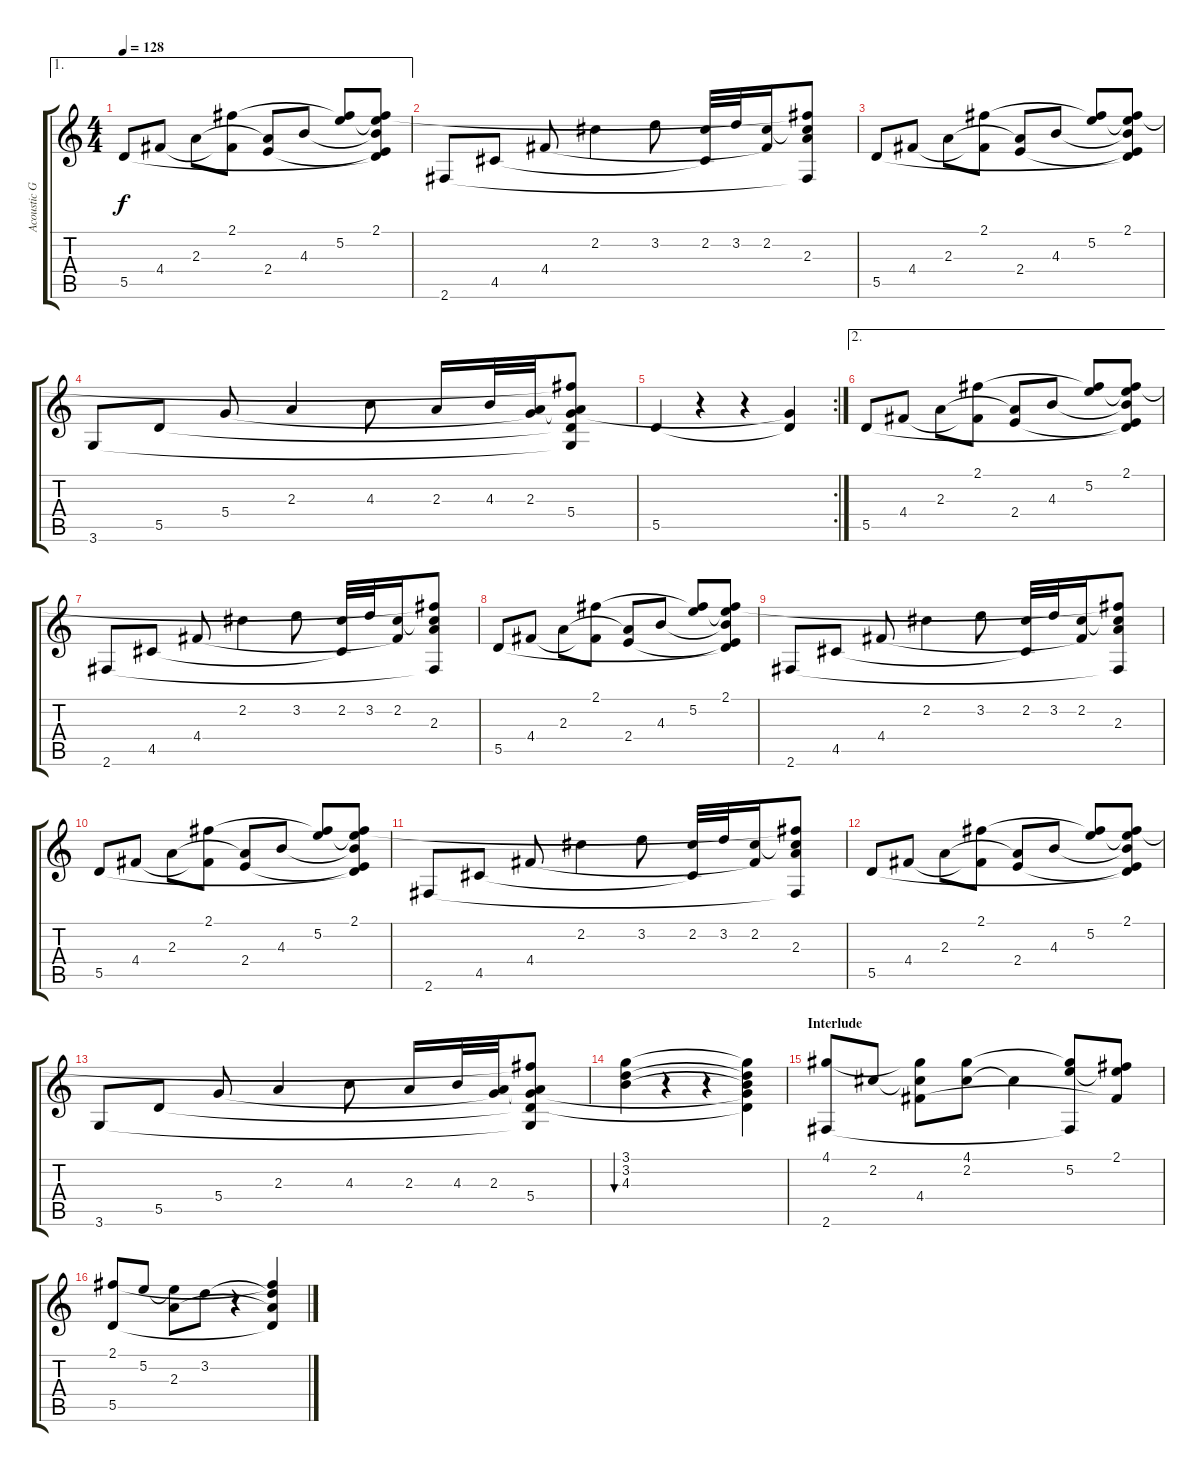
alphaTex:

\track ("Acoustic Guitar" "Acoustic G") {instrument acousticguitarsteel}
\staff {score tabs}
\tuning (E4 B3 G3 D3 A2 E2) {hide}
\ae 1
\ts (4 4)
\tempo 128
\clef g2
\ks c
5.5.8{dy f} 4.4.8 2.3.8 (2.1 4.4{t}).8 (2.3{t} 2.4).8 4.3.8 (2.1{t} 5.2).8 (2.1 5.2{t} 4.3{t} 2.4{t} 5.5{t}).8 |
2.6.8 4.5.8 4.4.8 2.2.4 3.2.8 (2.2 4.5{t}).32 3.2.32 (2.2 4.4{t}).16 (2.1{t} 2.2{t} 2.3 2.6{t}).8 |
5.5.8 4.4.8 2.3.8 (2.1 4.4{t}).8 (2.3{t} 2.4).8 4.3.8 (2.1{t} 5.2).8 (2.1 5.2{t} 4.3{t} 2.4{t} 5.5{t}).8 |
3.6.8 5.5.8 5.4.8 2.3.4 4.3.8 2.3.16 4.3.32 (2.3 5.4{t}).32 (2.1{t} 2.3{t} 5.4 5.5{t} 3.6{t}).8 |
\rc 2
5.5.4 r.4 r.4 (5.4{t} 5.5{t}).4 |
\ae 2
5.5.8 4.4.8 2.3.8 (2.1 4.4{t}).8 (2.3{t} 2.4).8 4.3.8 (2.1{t} 5.2).8 (2.1 5.2{t} 4.3{t} 2.4{t} 5.5{t}).8 |
2.6.8 4.5.8 4.4.8 2.2.4 3.2.8 (2.2 4.5{t}).32 3.2.32 (2.2 4.4{t}).16 (2.1{t} 2.2{t} 2.3 2.6{t}).8 |
5.5.8 4.4.8 2.3.8 (2.1 4.4{t}).8 (2.3{t} 2.4).8 4.3.8 (2.1{t} 5.2).8 (2.1 5.2{t} 4.3{t} 2.4{t} 5.5{t}).8 |
2.6.8 4.5.8 4.4.8 2.2.4 3.2.8 (2.2 4.5{t}).32 3.2.32 (2.2 4.4{t}).16 (2.1{t} 2.2{t} 2.3 2.6{t}).8 |
5.5.8 4.4.8 2.3.8 (2.1 4.4{t}).8 (2.3{t} 2.4).8 4.3.8 (2.1{t} 5.2).8 (2.1 5.2{t} 4.3{t} 2.4{t} 5.5{t}).8 |
2.6.8 4.5.8 4.4.8 2.2.4 3.2.8 (2.2 4.5{t}).32 3.2.32 (2.2 4.4{t}).16 (2.1{t} 2.2{t} 2.3 2.6{t}).8 |
5.5.8 4.4.8 2.3.8 (2.1 4.4{t}).8 (2.3{t} 2.4).8 4.3.8 (2.1{t} 5.2).8 (2.1 5.2{t} 4.3{t} 2.4{t} 5.5{t}).8 |
3.6.8 5.5.8 5.4.8 2.3.4 4.3.8 2.3.16 4.3.32 (2.3 5.4{t}).32 (2.1{t} 2.3{t} 5.4 5.5{t} 3.6{t}).8 |
(3.1 3.2 4.3).4{bu 60} r.4 r.4 (3.1{t} 3.2{t} 4.3{t} 5.4{t} 5.5{t}).4 |
\section ("" "Interlude")
(4.1 2.6).8 2.2.8 (4.1{t} 2.2{t} 4.4).8 (4.1 2.2).8 2.2{t}.4 (4.1{t} 5.2 2.6{t}).8 (2.1 5.2{t} 4.4{t}).8 |
(2.1 5.5).8 5.2.8 (5.2{t} 2.3).8 3.2.8 r.4 (2.1{t} 3.2{t} 2.3{t} 5.5{t}).4
